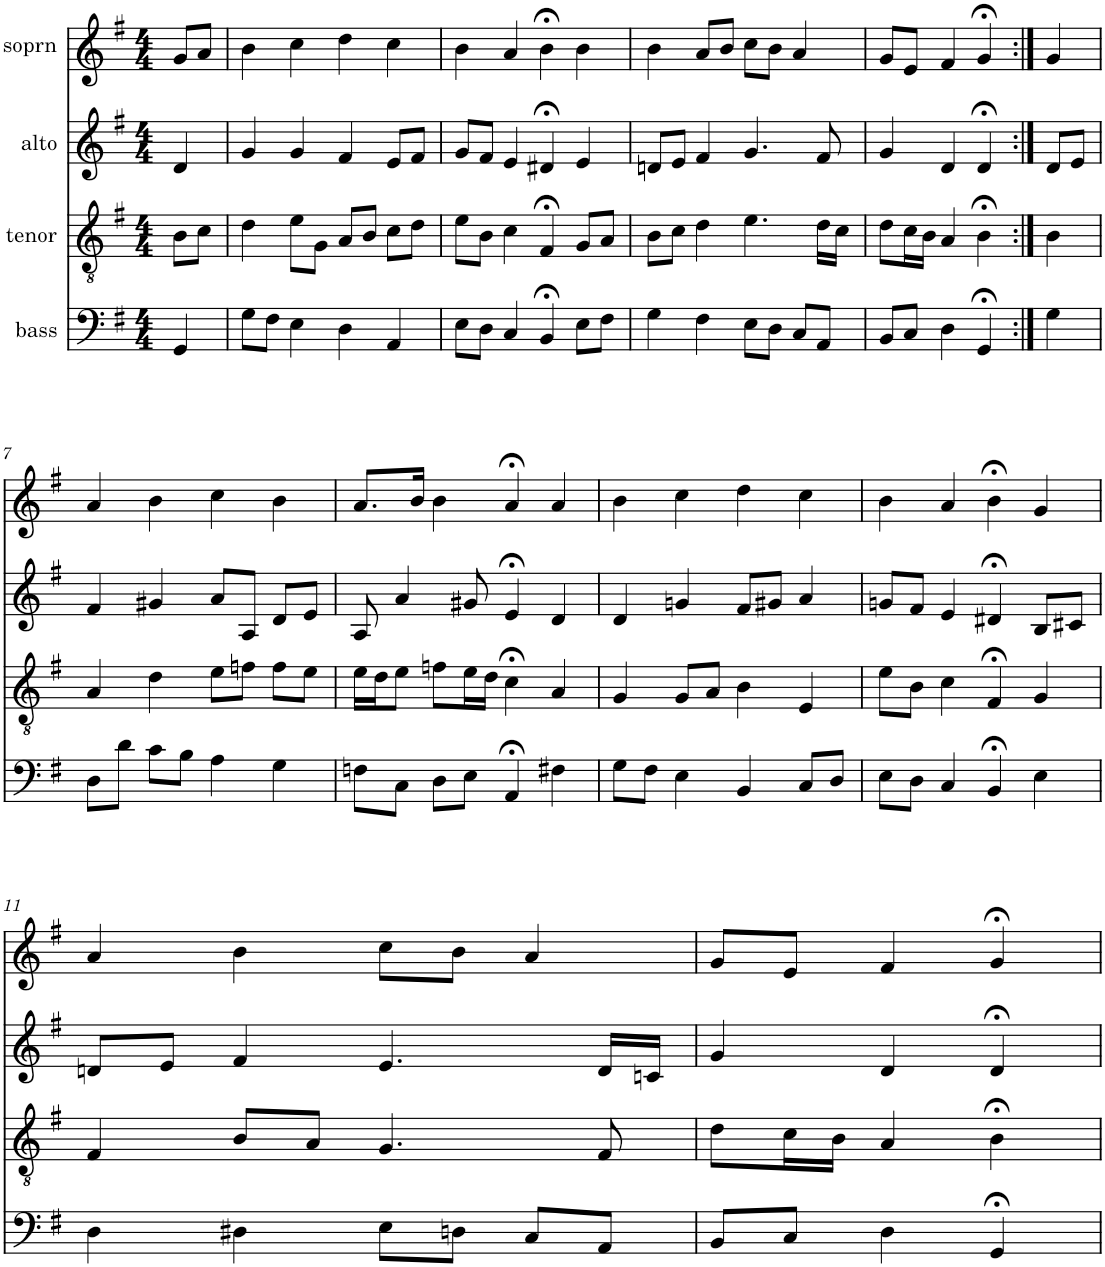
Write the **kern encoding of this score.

**kern	**kern	**kern	**kern
*part4	*part3	*part2	*part1
*staff4	*staff3	*staff2	*staff1
*I"bass	*I"tenor	*I"alto	*I"soprn
*clefF4	*clefGv2	*clefG2	*clefG2
*k[f#]	*k[f#]	*k[f#]	*k[f#]
*G:	*G:	*G:	*G:
*M4/4	*M4/4	*M4/4	*M4/4
=1	=1	=1	=1
4GG/	8B\L	4d/	8g/L
.	8c\J	.	8a/J
=2	=2	=2	=2
8G\L	4d\	4g/	4b\
8F#\J	.	.	.
4E\	8e\L	4g/	4cc\
.	8G\J	.	.
4D\	8A/L	4f#/	4dd\
.	8B/J	.	.
4AA/	8c\L	8e/L	4cc\
.	8d\J	8f#/J	.
=3	=3	=3	=3
8E\L	8e\L	8g/L	4b\
8D\J	8B\J	8f#/J	.
4C/	4c\	4e/	4a/
4BB;</	4F#;</	4d#X;</	4b;<\
8E\L	8G/L	4e/	4b\
8F#\J	8A/J	.	.
=4	=4	=4	=4
4G\	8B\L	8dn/L	4b\
.	8c\J	8e/J	.
4F#\	4d\	4f#/	8a/L
.	.	.	8b/J
8E\L	4.e\	4.g/	8cc\L
8D\J	.	.	8b\J
8C/L	.	.	4a/
8AA/J	16d\LL	8f#/	.
.	16c\JJ	.	.
=5	=5	=5	=5
8BB/L	8d\L	4g/	8g/L
8C/J	16c\L	.	8e/J
.	16B\JJ	.	.
4D\	4A/	4d/	4f#/
4GG;</	4B;<\	4d;</	4g;</
=6:|!	=6:|!	=6:|!	=6:|!
4G\	4B\	8d/L	4g/
.	.	8e/J	.
!!LO:LB:g=z
=7	=7	=7	=7
8D\L	4A/	4f#/	4a/
8d\J	.	.	.
8c\L	4d\	4g#X/	4b\
8B\J	.	.	.
4A\	8e\L	8a/L	4cc\
.	8fn\J	8A/J	.
4G\	8f\L	8d/L	4b\
.	8e\J	8e/J	.
=8	=8	=8	=8
8Fn\L	16e\LL	8A/	8.a/L
.	16d\J	.	.
8C\J	8e\J	4a/	.
.	.	.	16b/Jk
8D\L	8fn\L	.	4b\
8E\J	16e\L	8g#X/	.
.	16d\JJ	.	.
4AA;</	4c;<\	4e;</	4a;</
4F#X\	4A/	4d/	4a/
=9	=9	=9	=9
8G\L	4G/	4d/	4b\
8F#\J	.	.	.
4E\	8G/L	4gn/	4cc\
.	8A/J	.	.
4BB/	4B\	8f#/L	4dd\
.	.	8g#X/J	.
8C/L	4E/	4a/	4cc\
8D/J	.	.	.
=10	=10	=10	=10
8E\L	8e\L	8gn/L	4b\
8D\J	8B\J	8f#/J	.
4C/	4c\	4e/	4a/
4BB;</	4F#;</	4d#X;</	4b;<\
4E\	4G/	8B/L	4g/
.	.	8c#X/J	.
!!LO:LB:g=z
=11	=11	=11	=11
4D\	4F#/	8dn/L	4a/
.	.	8e/J	.
4D#X\	8B/L	4f#/	4b\
.	8A/J	.	.
8E\L	4.G/	4.e/	8cc\L
8Dn\J	.	.	8b\J
8C/L	.	.	4a/
8AA/J	8F#/	16d/LL	.
.	.	16cn/JJ	.
=12	=12	=12	=12
8BB/L	8d\L	4g/	8g/L
8C/J	16c\L	.	8e/J
.	16B\JJ	.	.
4D\	4A/	4d/	4f#/
4GG;</	4B;<\	4d;</	4g;</
=	=	=	=
*-	*-	*-	*-
